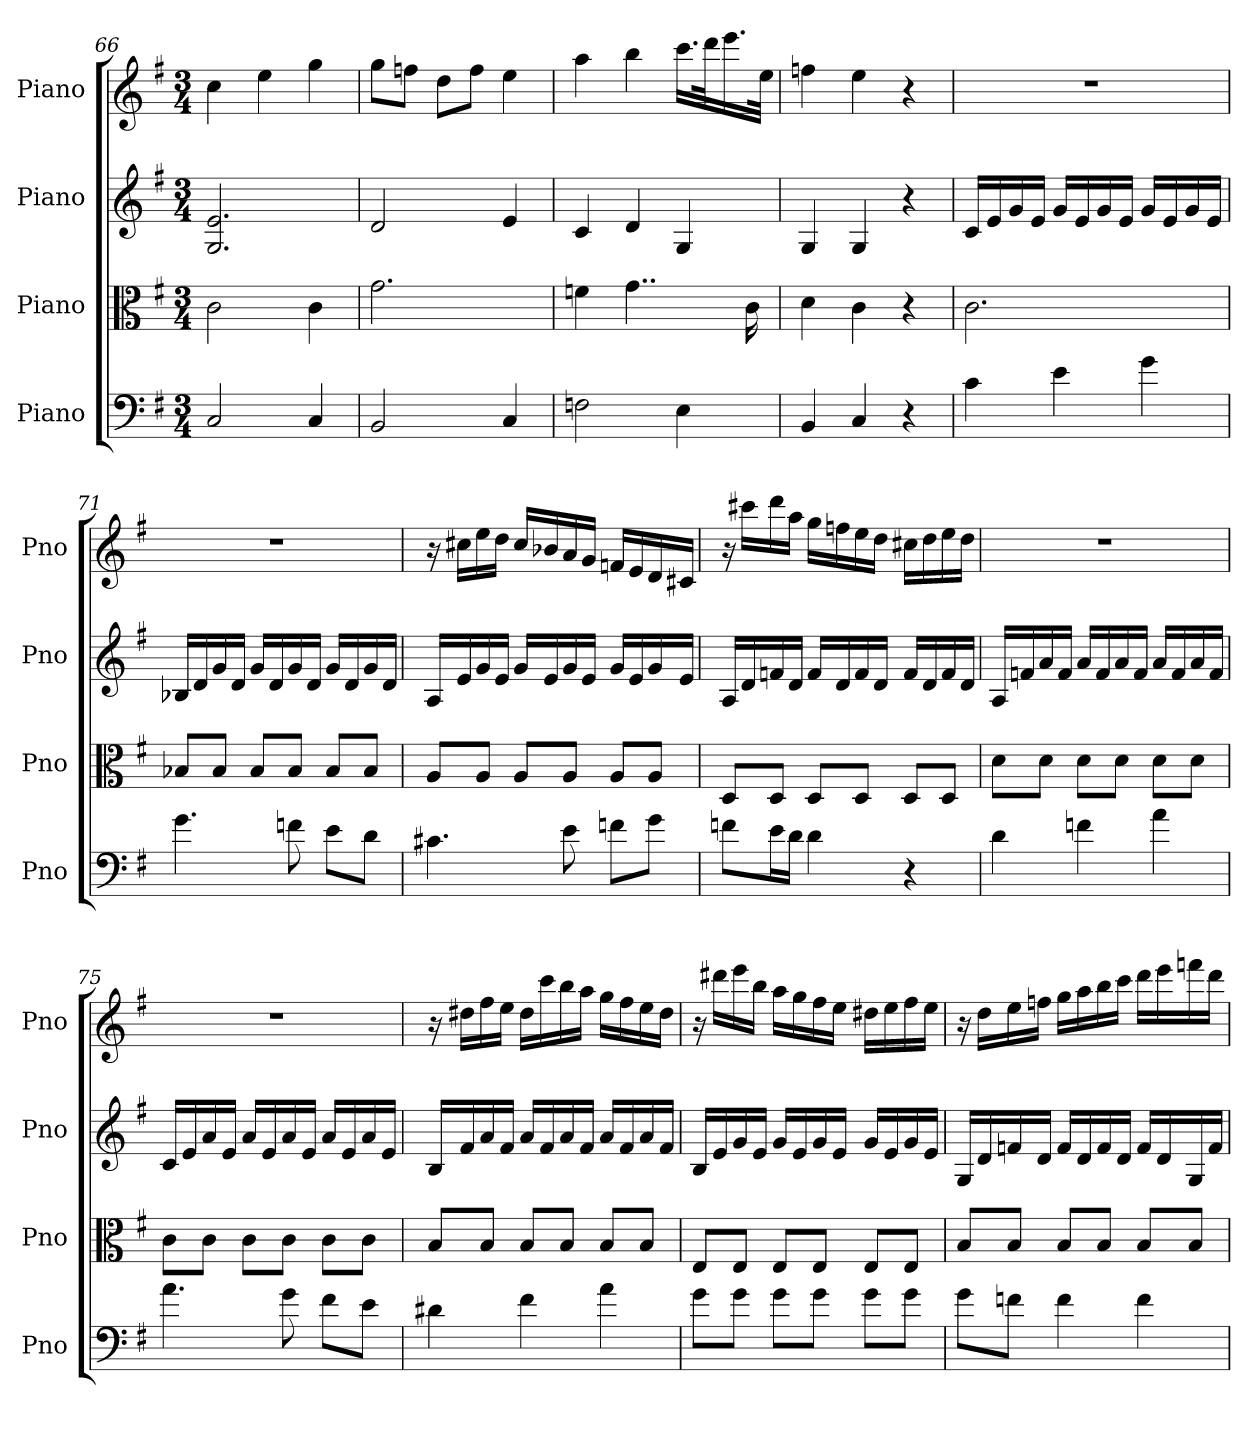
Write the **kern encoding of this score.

**kern	**kern	**kern	**kern
*part4	*part3	*part2	*part1
*staff4	*staff3	*staff2	*staff1
*I"Piano	*I"Piano	*I"Piano	*I"Piano
*I'Pno	*I'Pno	*I'Pno	*I'Pno
!!LO:PB:g=z
*clefF4	*clefC3	*clefG2	*clefG2
*k[f#]	*k[f#]	*k[f#]	*k[f#]
*M3/4	*M3/4	*M3/4	*M3/4
=66	=66	=66	=66
2C/	2c\	2.G/ 2.e/	4cc\
.	.	.	4ee\
4C/	4c\	.	4gg\
=67	=67	=67	=67
2BB/	2.g\	2d/	8gg\L
.	.	.	8ffn\J
.	.	.	8dd\L
.	.	.	8ff\J
4C/	.	4e/	4ee\
=68	=68	=68	=68
2Fn\	4fn\	4c/	4aa\
.	4..g\	4d/	4bb\
4E\	.	4G/	16.ccc\LL
.	.	.	32ddd\K
.	.	.	16.eee\
.	16c\	.	.
.	.	.	32ee\JJk
=69	=69	=69	=69
4BB/	4d\	4G/	4ffn\
4C/	4c\	4G/	4ee\
4r	4r	4r	4r
=70	=70	=70	=70
4c\	2.c\	16c/LL	2.r
.	.	16e/	.
.	.	16g/	.
.	.	16e/JJ	.
4e\	.	16g/LL	.
.	.	16e/	.
.	.	16g/	.
.	.	16e/JJ	.
4g\	.	16g/LL	.
.	.	16e/	.
.	.	16g/	.
.	.	16e/JJ	.
!!LO:LB:g=z
=71	=71	=71	=71
4.g\	8B-X/L	16B-X/LL	2.r
.	.	16d/	.
.	8B-/J	16g/	.
.	.	16d/JJ	.
.	8B-/L	16g/LL	.
.	.	16d/	.
8fn\	8B-/J	16g/	.
.	.	16d/JJ	.
8e\L	8B-/L	16g/LL	.
.	.	16d/	.
8d\J	8B-/J	16g/	.
.	.	16d/JJ	.
=72	=72	=72	=72
4.c#X\	8A/L	16A/LL	16r
.	.	16e/	16cc#X\LL
.	8A/J	16g/	16ee\
.	.	16e/JJ	16dd\JJ
.	8A/L	16g/LL	16cc#/LL
.	.	16e/	16b-X/
8e\	8A/J	16g/	16a/
.	.	16e/JJ	16g/JJ
8fn\L	8A/L	16g/LL	16fn/LL
.	.	16e/	16e/
8g\J	8A/J	16g/	16d/
.	.	16e/JJ	16c#X/JJ
=73	=73	=73	=73
8fn\L	8D/L	16A/LL	16r
.	.	16d/	16ccc#X\LL
16e\L	8D/J	16fn/	16ddd\
16d\JJ	.	16d/JJ	16aa\JJ
4d\	8D/L	16f/LL	16gg\LL
.	.	16d/	16ffn\
.	8D/J	16f/	16ee\
.	.	16d/JJ	16dd\JJ
4r	8D/L	16f/LL	16cc#X\LL
.	.	16d/	16dd\
.	8D/J	16f/	16ee\
.	.	16d/JJ	16dd\JJ
!!LO:LB:g=z
=74	=74	=74	=74
4d\	8d\L	16A/LL	2.r
.	.	16fn/	.
.	8d\J	16a/	.
.	.	16f/JJ	.
4fn\	8d\L	16a/LL	.
.	.	16f/	.
.	8d\J	16a/	.
.	.	16f/JJ	.
4a\	8d\L	16a/LL	.
.	.	16f/	.
.	8d\J	16a/	.
.	.	16f/JJ	.
=75	=75	=75	=75
4.a\	8c\L	16c/LL	2.r
.	.	16e/	.
.	8c\J	16a/	.
.	.	16e/JJ	.
.	8c\L	16a/LL	.
.	.	16e/	.
8g\	8c\J	16a/	.
.	.	16e/JJ	.
8f#\L	8c\L	16a/LL	.
.	.	16e/	.
8e\J	8c\J	16a/	.
.	.	16e/JJ	.
=76	=76	=76	=76
4d#X\	8B/L	16B/LL	16r
.	.	16f#/	16dd#X\LL
.	8B/J	16a/	16ff#\
.	.	16f#/JJ	16ee\JJ
4f#\	8B/L	16a/LL	16dd#\LL
.	.	16f#/	16ccc\
.	8B/J	16a/	16bb\
.	.	16f#/JJ	16aa\JJ
4a\	8B/L	16a/LL	16gg\LL
.	.	16f#/	16ff#\
.	8B/J	16a/	16ee\
.	.	16f#/JJ	16dd#\JJ
!!LO:PB:g=z
=77	=77	=77	=77
8g\L	8E/L	16B/LL	16r
.	.	16e/	16ddd#X\LL
8g\J	8E/J	16g/	16eee\
.	.	16e/JJ	16bb\JJ
8g\L	8E/L	16g/LL	16aa\LL
.	.	16e/	16gg\
8g\J	8E/J	16g/	16ff#\
.	.	16e/JJ	16ee\JJ
8g\L	8E/L	16g/LL	16dd#X\LL
.	.	16e/	16ee\
8g\J	8E/J	16g/	16ff#\
.	.	16e/JJ	16ee\JJ
=78	=78	=78	=78
8g\L	8B/L	16G/LL	16r
.	.	16d/	16dd\LL
8fn\J	8B/J	16fn/	16ee\
.	.	16d/JJ	16ffn\JJ
4f\	8B/L	16f/LL	16gg\LL
.	.	16d/	16aa\
.	8B/J	16f/	16bb\
.	.	16d/JJ	16ccc\JJ
4f\	8B/L	16f/LL	16ddd\LL
.	.	16d/	16eee\
.	8B/J	16G/	16fffn\
.	.	16f/JJ	16ddd\JJ
=	=	=	=
*-	*-	*-	*-
